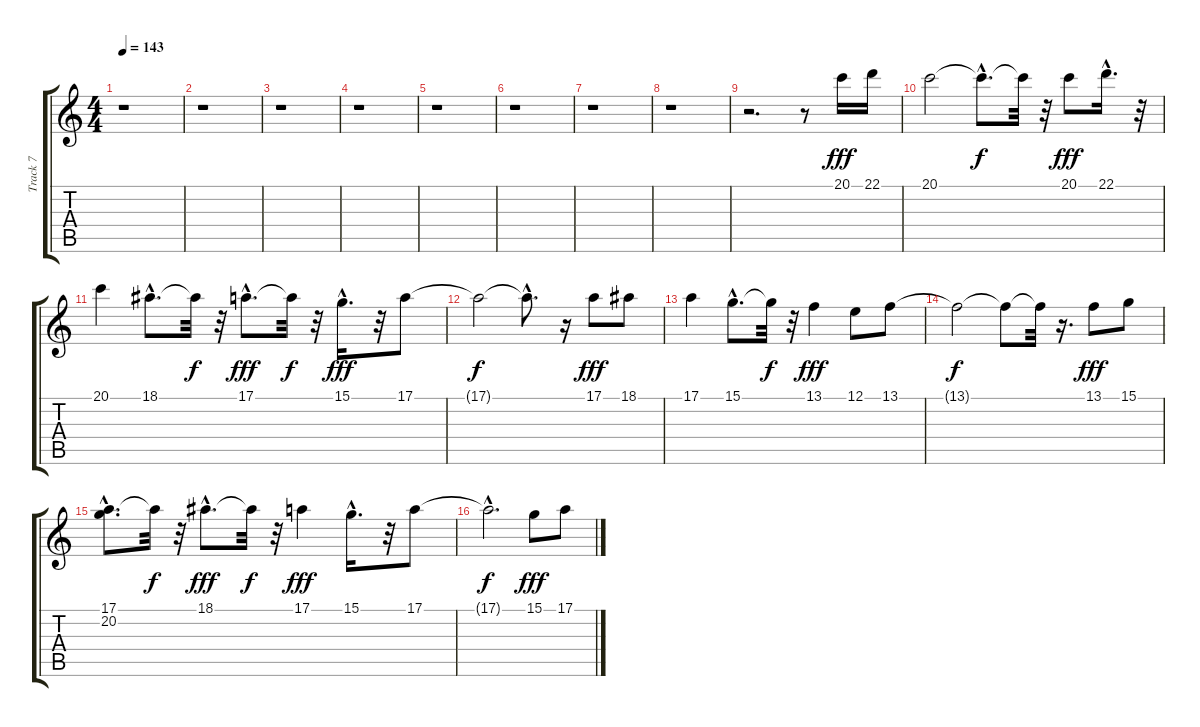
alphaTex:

\track ("Track 7" "Track 7") {instrument tremolostrings}
\staff {score tabs}
\tuning (E4 B3 G3 D3 A2 E2) {hide}
\ts (4 4)
\tempo 143
\clef g2
\ks c
r.1{dy fff} |
r.1 |
r.1 |
r.1 |
r.1 |
r.1 |
r.1 |
r.1 |
r.2{d} r.8 20.1.16 22.1.16 |
20.1.2 20.1{hac t}.8{d dy f} 20.1{t}.32 r.32 20.1.8{dy fff} 22.1{hac}.16{d} r.32 |
20.1.4 18.1{hac}.8{d} 18.1{t}.32{dy f} r.32 17.1{hac}.8{d dy fff} 17.1{t}.32{dy f} r.32 15.1{hac}.16{d dy fff} r.32 17.1.8 |
17.1{t}.2{dy f} 17.1{hac t}.8{d} r.16 17.1.8{dy fff} 18.1.8 |
17.1.4 15.1{hac}.8{d} 15.1{t}.32{dy f} r.32 13.1.4{dy fff} 12.1.8 13.1.8 |
13.1{t}.2{dy f} 13.1{t}.8 13.1{t}.32 r.16{d} 13.1.8{dy fff} 15.1.8 |
(17.1{hac} 20.2).8{d} 17.1{t}.32{dy f} r.32 18.1{hac}.8{d dy fff} 18.1{t}.32{dy f} r.32 17.1.4{dy fff} 15.1{hac}.16{d} r.32 17.1.8 |
17.1{hac t}.2{d dy f} 15.1.8{dy fff} 17.1.8
